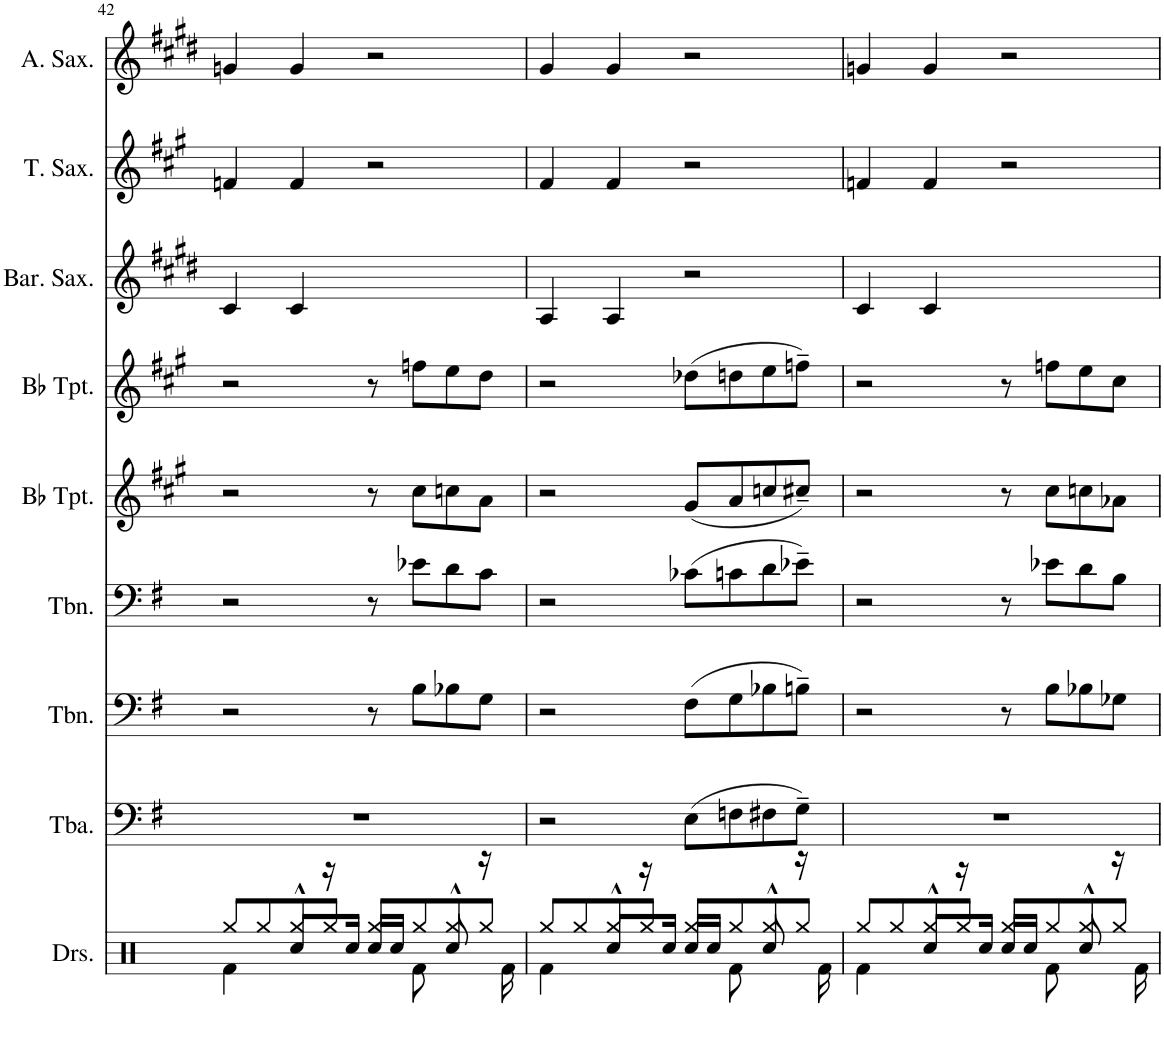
**kern	**kern	**kern	**kern	**kern	**kern	**kern	**kern	**kern
*part9	*part8	*part7	*part6	*part5	*part4	*part3	*part2	*part1
*staff9	*staff8	*staff7	*staff6	*staff5	*staff4	*staff3	*staff2	*staff1
*I"Drumset	*I"Tuba	*I"Trombone	*I"Trombone	*I"Bb Trumpet	*I"Bb Trumpet	*I"Baritone Saxophone	*I"Tenor Saxophone	*I"Alto Saxophone
*I'Drs.	*I'Tba.	*I'Tbn.	*I'Tbn.	*I'Bb Tpt.	*I'Bb Tpt.	*I'Bar. Sax.	*I'T. Sax.	*I'A. Sax.
!!LO:PB:g=z
*clefX	*clefF4	*clefF4	*clefF4	*clefG2	*clefG2	*clefG2	*clefG2	*clefG2
*	*	*	*	*Trd1c2	*Trd1c2	*Trd12c21	*Trd8c14	*Trd5c9
*k[]	*k[f#]	*k[f#]	*k[f#]	*k[f#c#g#]	*k[f#c#g#]	*k[f#c#g#d#]	*k[f#c#g#]	*k[f#c#g#d#]
*M4/4	*M4/4	*M4/4	*M4/4	*M4/4	*M4/4	*M4/4	*M4/4	*M4/4
=42	=42	=42	=42	=42	=42	=42	=42	=42
*^	*	*	*	*	*	*	*	*
*	*^	*	*	*	*	*	*	*	*
4Rf\	4ryy	8Rgg/L	1r	2r	2r	2r	2r	4c#/	4fn/	4gn/
.	.	8Rgg/	.	.	.	.	.	.	.	.
4.ryy	8Rcc^^/L	8Rgg/	.	.	.	.	.	4c#/	4f/	4g/
.	16r	8Rgg/J	.	.	.	.	.	.	.	.
.	16Rcc/JJ	.	.	.	.	.	.	.	.	.
!	!LO:N:head=solid	!	!	!	!	!	!	!	!	!
.	16Rcc/LL	8Rgg/L	.	8r	8r	8r	8r	2ryy	2r	2r
.	16Rcc/JJ	.	.	.	.	.	.	.	.	.
8Rf\	8ryy	8Rgg/	.	8B\L	8e-X\L	8cc#\L	8ffn\L	.	.	.
8ryy	8Rcc^^/	8Rgg/	.	8B-X\	8d\	8ccn\	8ee\	.	.	.
16r	8ryy	8Rgg/J	.	8G\J	8c\J	8a\J	8dd\J	.	.	.
16Rf\	.	.	.	.	.	.	.	.	.	.
=43	=43	=43	=43	=43	=43	=43	=43	=43	=43	=43
4Rf\	4ryy	8Rgg/L	2r	2r	2r	2r	2r	4A/	4f#/	4g#/
.	.	8Rgg/	.	.	.	.	.	.	.	.
4.ryy	8Rcc^^/L	8Rgg/	.	.	.	.	.	4A/	4f#/	4g#/
.	16r	8Rgg/J	.	.	.	.	.	.	.	.
.	16Rcc/JJ	.	.	.	.	.	.	.	.	.
!	!LO:N:head=solid	!	!	!	!	!	!	!	!	!
.	16Rcc/LL	8Rgg/L	(8E\L	(8F#\L	(8c-X\L	(8g#/L	(8dd-X\L	2r	2r	2r
.	16Rcc/JJ	.	.	.	.	.	.	.	.	.
8Rf\	8ryy	8Rgg/	8Fn\	8G\	8cn\	8a/	8ddn\	.	.	.
8ryy	8Rcc^^/	8Rgg/	8F#X\	8B-X\	8d\	8ccn/	8ee\	.	.	.
16r	8ryy	8Rgg/J	8G~\J)	8Bn~\J)	8e-X~\J)	8cc#X~/J)	8ffn~\J)	.	.	.
16Rf\	.	.	.	.	.	.	.	.	.	.
=44	=44	=44	=44	=44	=44	=44	=44	=44	=44	=44
4Rf\	4ryy	8Rgg/L	1r	2r	2r	2r	2r	4c#/	4fn/	4gn/
.	.	8Rgg/	.	.	.	.	.	.	.	.
4.ryy	8Rcc^^/L	8Rgg/	.	.	.	.	.	4c#/	4f/	4g/
.	16r	8Rgg/J	.	.	.	.	.	.	.	.
.	16Rcc/JJ	.	.	.	.	.	.	.	.	.
!	!LO:N:head=solid	!	!	!	!	!	!	!	!	!
.	16Rcc/LL	8Rgg/L	.	8r	8r	8r	8r	2ryy	2r	2r
.	16Rcc/JJ	.	.	.	.	.	.	.	.	.
8Rf\	8ryy	8Rgg/	.	8B\L	8e-X\L	8cc#\L	8ffn\L	.	.	.
8ryy	8Rcc^^/	8Rgg/	.	8B-X\	8d\	8ccn\	8ee\	.	.	.
16r	8ryy	8Rgg/J	.	8G-X\J	8B\J	8a-X\J	8cc#\J	.	.	.
16Rf\	.	.	.	.	.	.	.	.	.	.
*v	*v	*v	*	*	*	*	*	*	*	*
=	=	=	=	=	=	=	=	=
*-	*-	*-	*-	*-	*-	*-	*-	*-
